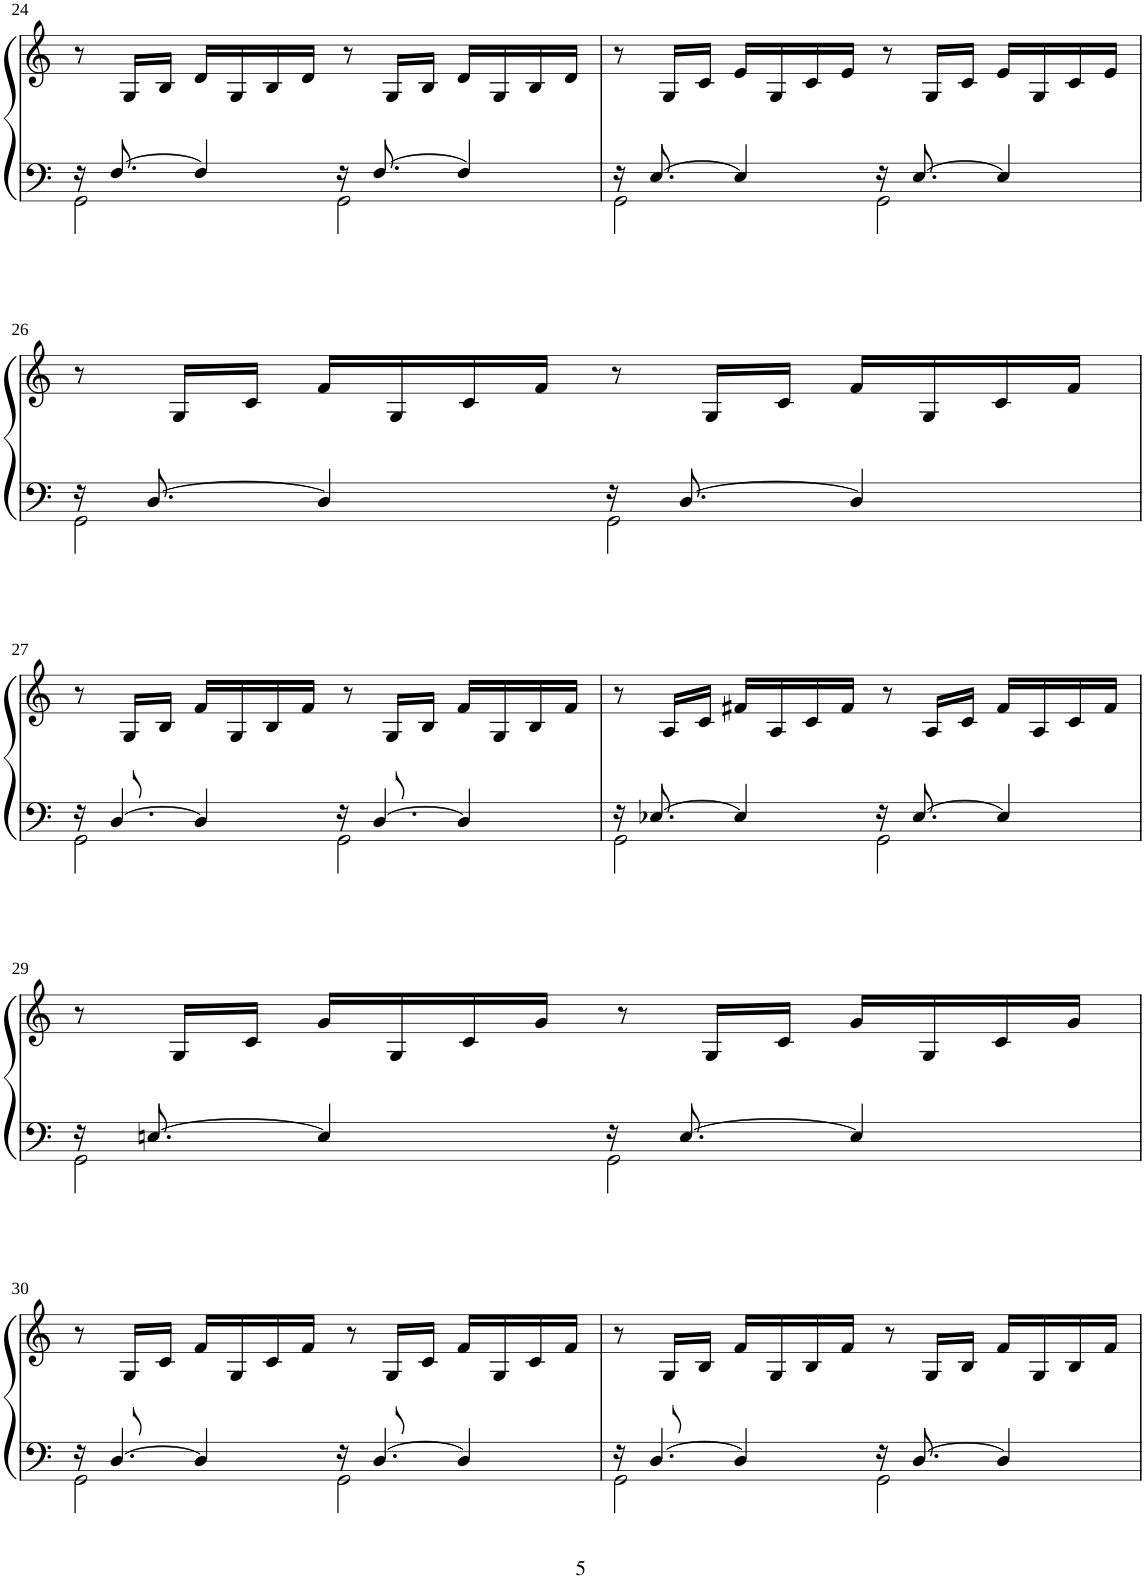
**kern	**kern
*part1	*part1
*staff2	*staff1
*I"Piano	*
*I'Pno	*
!!LO:PB:g=z
*clefF4	*clefG2
*k[]	*k[]
*M4/4	*M4/4
*met(c)	*met(c)
=24	=24
*^	*
16r	2GG\	8r
[8.F/	.	.
.	.	16G/LL
.	.	16B/JJ
4F/]	.	16d/LL
.	.	16G/
.	.	16B/
.	.	16d/JJ
16r	2GG\	8r
[8.F/	.	.
.	.	16G/LL
.	.	16B/JJ
4F/]	.	16d/LL
.	.	16G/
.	.	16B/
.	.	16d/JJ
=25	=25	=25
16r	2GG\	8r
[8.E/	.	.
.	.	16G/LL
.	.	16c/JJ
4E/]	.	16e/LL
.	.	16G/
.	.	16c/
.	.	16e/JJ
16r	2GG\	8r
[8.E/	.	.
.	.	16G/LL
.	.	16c/JJ
4E/]	.	16e/LL
.	.	16G/
.	.	16c/
.	.	16e/JJ
!!LO:LB:g=z
=26	=26	=26
16r	2GG\	8r
[8.D/	.	.
.	.	16G/LL
.	.	16c/JJ
4D/]	.	16f/LL
.	.	16G/
.	.	16c/
.	.	16f/JJ
16r	2GG\	8r
[8.D/	.	.
.	.	16G/LL
.	.	16c/JJ
4D/]	.	16f/LL
.	.	16G/
.	.	16c/
.	.	16f/JJ
!!LO:LB:g=z
=27	=27	=27
16r	2GG\	8r
[8.D/	.	.
.	.	16G/LL
.	.	16B/JJ
4D/]	.	16f/LL
.	.	16G/
.	.	16B/
.	.	16f/JJ
16r	2GG\	8r
[8.D/	.	.
.	.	16G/LL
.	.	16B/JJ
4D/]	.	16f/LL
.	.	16G/
.	.	16B/
.	.	16f/JJ
=28	=28	=28
16r	2GG\	8r
[8.E-X/	.	.
.	.	16A/LL
.	.	16c/JJ
4E-/]	.	16f#X/LL
.	.	16A/
.	.	16c/
.	.	16f#/JJ
16r	2GG\	8r
[8.E-/	.	.
.	.	16A/LL
.	.	16c/JJ
4E-/]	.	16f#/LL
.	.	16A/
.	.	16c/
.	.	16f#/JJ
!!LO:LB:g=z
=29	=29	=29
16r	2GG\	8r
[8.En/	.	.
.	.	16G/LL
.	.	16c/JJ
4E/]	.	16g/LL
.	.	16G/
.	.	16c/
.	.	16g/JJ
16r	2GG\	8r
[8.E/	.	.
.	.	16G/LL
.	.	16c/JJ
4E/]	.	16g/LL
.	.	16G/
.	.	16c/
.	.	16g/JJ
!!LO:LB:g=z
=30	=30	=30
16r	2GG\	8r
[8.D/	.	.
.	.	16G/LL
.	.	16c/JJ
4D/]	.	16f/LL
.	.	16G/
.	.	16c/
.	.	16f/JJ
16r	2GG\	8r
[8.D/	.	.
.	.	16G/LL
.	.	16c/JJ
4D/]	.	16f/LL
.	.	16G/
.	.	16c/
.	.	16f/JJ
=31	=31	=31
16r	2GG\	8r
[8.D/	.	.
.	.	16G/LL
.	.	16B/JJ
4D/]	.	16f/LL
.	.	16G/
.	.	16B/
.	.	16f/JJ
16r	2GG\	8r
[8.D/	.	.
.	.	16G/LL
.	.	16B/JJ
4D/]	.	16f/LL
.	.	16G/
.	.	16B/
.	.	16f/JJ
*v	*v	*
=	=
*-	*-
